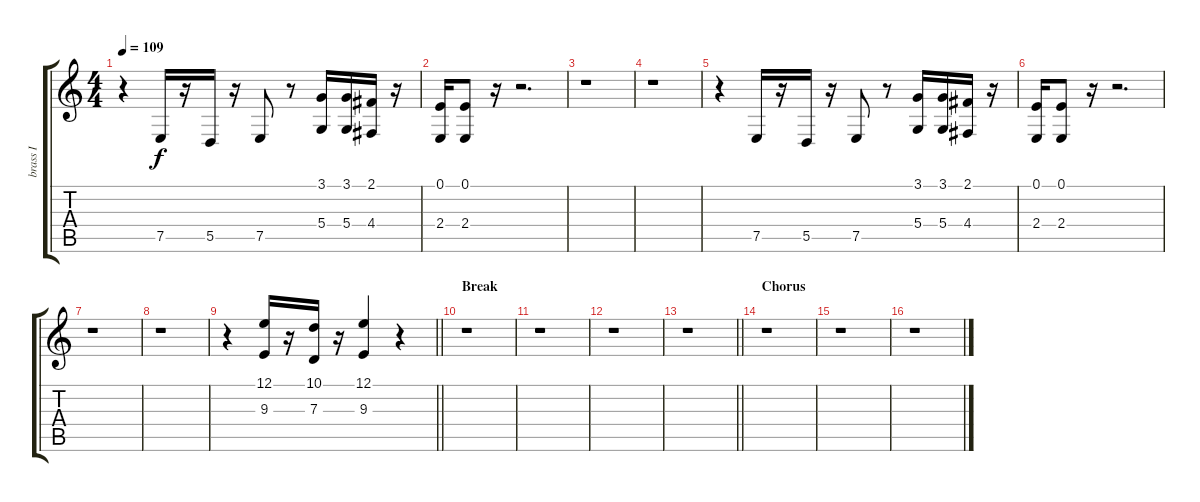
\track ("brass I" "brass I") {instrument brasssection}
\staff {score tabs}
\tuning (E4 B3 G3 D3 A2 E2) {hide}
\ts (4 4)
\tempo 109
\clef g2
\ks aminor
r.4{dy f} 7.5.16 r.16 5.5.16 r.16 7.5.8 r.8 (3.1 5.4).16 (3.1 5.4).16 (2.1 4.4).16 r.16 |
(0.1 2.4).16 (0.1 2.4).8 r.16 r.2{d} |
r.1 |
r.1 |
r.4 7.5.16 r.16 5.5.16 r.16 7.5.8 r.8 (3.1 5.4).16 (3.1 5.4).16 (2.1 4.4).16 r.16 |
(0.1 2.4).16 (0.1 2.4).8 r.16 r.2{d} |
r.1 |
r.1 |
\barLineRight lightlight
r.4 (12.1 9.3).16 r.16 (10.1 7.3).16 r.16 (12.1 9.3).4 r.4 |
\section ("" "Break")
r.1 |
r.1 |
r.1 |
\barLineRight lightlight
r.1 |
\section ("" "Chorus")
r.1 |
r.1 |
r.1
